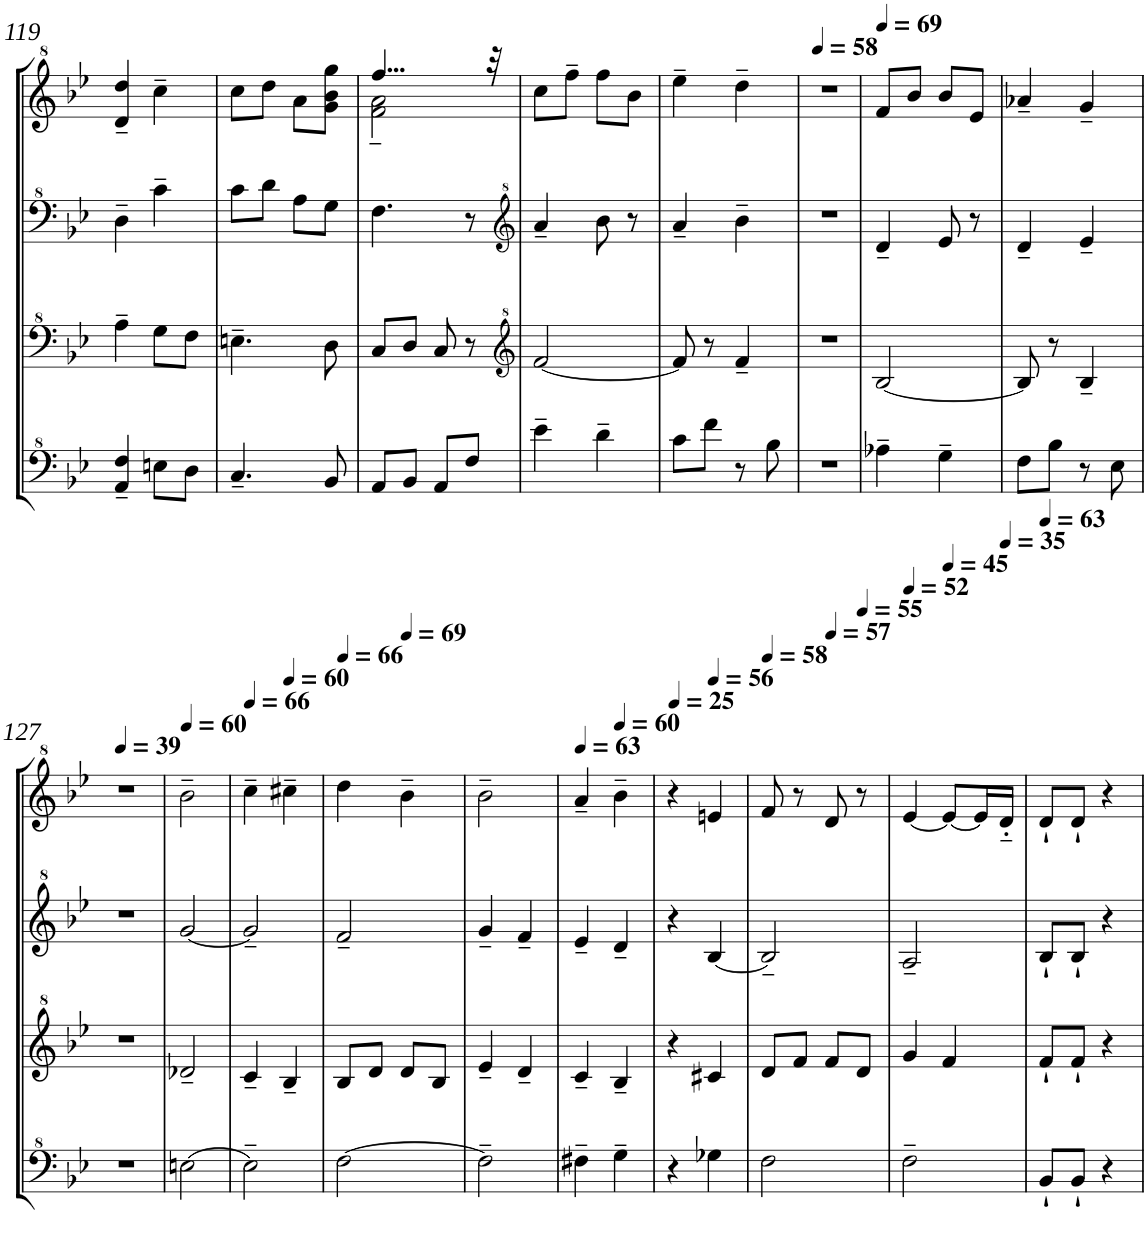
**kern	**kern	**kern	**kern
*part1	*part1	*part1	*part1
*staff4	*staff3	*staff2	*staff1
*I"Model III	*	*	*
!!LO:PB:g=z
*clefF^4	*clefF^4	*clefF^4	*clefG^2
*k[b-e-]	*k[b-e-]	*k[b-e-]	*k[b-e-]
*M2/4	*M2/4	*M2/4	*M2/4
=119	=119	=119	=119
4A/~ 4f/~	4a~\	4d~\	4dd/~ 4ddd/~
8en\L	8g\L	4cc~\	4ccc~\
8d\J	8f\J	.	.
=120	=120	=120	=120
4.c~/	4.en~\	8cc\L	8ccc\L
.	.	8dd\J	8ddd\J
.	.	8a\L	8aa\L
8B-/	8d\	8g\J	8gg\ 8bb-\ 8ggg\J
=121	=121	=121	=121
*	*	*	*^
8A/L	8c/L	4.f\	4...fff/	2ff\~ 2aa\~
8B-/J	8d/J	.	.	.
8A/L	8c/	.	.	.
8f/J	8r	8r	.	.
.	.	.	32r	.
*	*	*	*v	*v
=122	=122	=122	=122
*	*clefG^2	*clefG^2	*
4ee-~\	[2ff/	4aa~/	8ccc\L
.	.	.	8fff~\J
4dd~\	.	8bb-\	8fff\L
.	.	8r	8bb-\J
=123	=123	=123	=123
8cc\L	8ff/]	4aa~/	4eee-~\
8ff\J	8r	.	.
8r	4ff~/	4bb-~\	4ddd~\
8b-\	.	.	.
=124	=124	=124	=124
*	*	*	*MM58
2r	2r	2r	2r
=125	=125	=125	=125
*	*	*	*MM69
4a-X~\	[2b-/	4dd~/	8ff/L
.	.	.	8bb-/J
4g~\	.	8ee-/	8bb-/L
.	.	8r	8ee-/J
=126	=126	=126	=126
8f\L	8b-/]	4dd~/	4aa-X~/
8b-\J	8r	.	.
8r	4b-~/	4ee-~/	4gg~/
8e-\	.	.	.
!!LO:LB:g=z
=127	=127	=127	=127
*	*	*	*MM39
2r	2r	2r	2r
=128	=128	=128	=128
*	*	*	*MM60
[2en\	2dd-X~/	[2gg/	2bb-~\
=129	=129	=129	=129
*	*	*	*MM66
2e~\]	4cc~/	2gg~/]	4ccc~\
*	*	*	*MM60
.	4b-~/	.	4ccc#X~\
=130	=130	=130	=130
*	*	*	*MM66
[2f\	8b-/L	2ff~/	4ddd\
.	8dd/J	.	.
*	*	*	*MM69
.	8dd/L	.	4bb-~\
.	8b-/J	.	.
=131	=131	=131	=131
2f~\]	4ee-~/	4gg~/	2bb-~\
.	4dd~/	4ff~/	.
=132	=132	=132	=132
*	*	*	*MM63
4f#X~\	4cc~/	4ee-~/	4aa~/
*	*	*	*MM60
4g~\	4b-~/	4dd~/	4bb-~\
=133	=133	=133	=133
*	*	*	*MM25
4r	4r	4r	4r
*	*	*	*MM56
4g-X\	4cc#X/	[4b-/	4een/
=134	=134	=134	=134
*	*	*	*MM58
2f\	8dd/L	2b-~/]	8ff/
.	8ff/J	.	8r
*	*	*	*MM57
.	8ff/L	.	8dd/
*	*	*	*MM55
.	8dd/J	.	8r
=135	=135	=135	=135
*	*	*	*MM52
2f~\	4gg/	2a~/	[4ee-/
*	*	*	*MM45
.	4ff/	.	8ee-/L_
.	.	.	16ee-/L]
*	*	*	*MM35
.	.	.	16dd'~/JJ
=136	=136	=136	=136
*	*	*	*MM63
8B-`/L	8ff`/L	8b-`/L	8dd`/L
8B-`/J	8ff`/J	8b-`/J	8dd`/J
4r	4r	4r	4r
=	=	=	=
*-	*-	*-	*-
